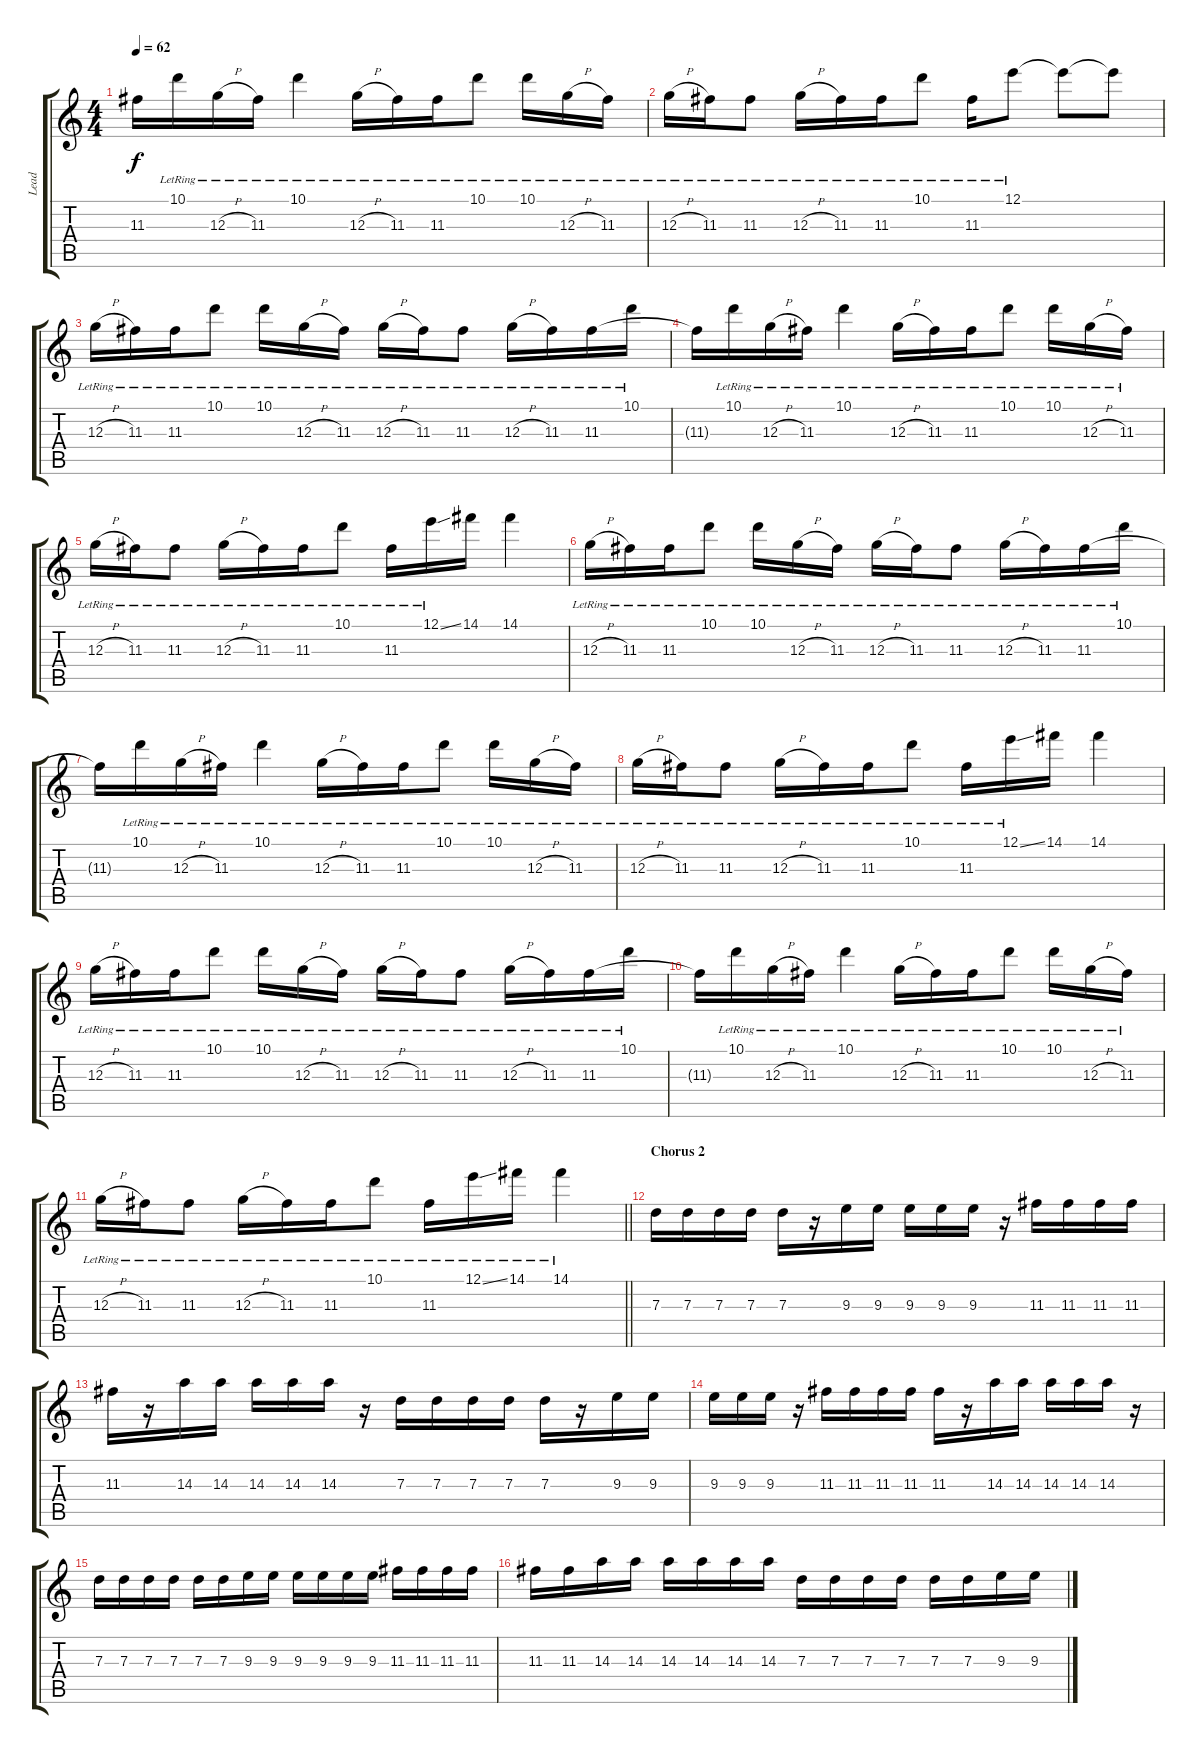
\track ("Lead" "Lead") {instrument electricguitarclean}
\staff {score tabs}
\tuning (E4 B3 G3 D3 A2 E2) {hide}
\ts (4 4)
\tempo 62
\clef g2
\ks c
11.3{t}.16{dy f} 10.1{lr}.16 12.3{h lr}.16 11.3{lr}.16 10.1{lr}.4 12.3{h lr}.16 11.3{lr}.16 11.3{lr}.16 10.1{lr}.8 10.1{lr}.16 12.3{h lr}.16 11.3{lr}.16 |
12.3{h lr}.16 11.3{lr}.16 11.3{lr}.8 12.3{h lr}.16 11.3{lr}.16 11.3{lr}.16 10.1{lr}.8 11.3{lr}.16 12.1{lr}.8 12.1{t}.8 12.1{t}.8 |
12.3{h lr}.16{instrument electricguitarclean} 11.3{lr}.16 11.3{lr}.16 10.1{lr}.8 10.1{lr}.16 12.3{h lr}.16 11.3{lr}.16 12.3{h lr}.16 11.3{lr}.16 11.3{lr}.8 12.3{h lr}.16 11.3{lr}.16 11.3{lr}.16 10.1{lr}.16 |
11.3{t}.16 10.1{lr}.16 12.3{h lr}.16 11.3{lr}.16 10.1{lr}.4 12.3{h lr}.16 11.3{lr}.16 11.3{lr}.16 10.1{lr}.8 10.1{lr}.16 12.3{h lr}.16 11.3{lr}.16 |
12.3{h lr}.16 11.3{lr}.16 11.3{lr}.8 12.3{h lr}.16 11.3{lr}.16 11.3{lr}.16 10.1{lr}.8 11.3{lr}.16 12.1{ss lr}.16 14.1.16 14.1.4 |
12.3{h lr}.16{instrument electricguitarclean} 11.3{lr}.16 11.3{lr}.16 10.1{lr}.8 10.1{lr}.16 12.3{h lr}.16 11.3{lr}.16 12.3{h lr}.16 11.3{lr}.16 11.3{lr}.8 12.3{h lr}.16 11.3{lr}.16 11.3{lr}.16 10.1{lr}.16 |
11.3{t}.16 10.1{lr}.16 12.3{h lr}.16 11.3{lr}.16 10.1{lr}.4 12.3{h lr}.16 11.3{lr}.16 11.3{lr}.16 10.1{lr}.8 10.1{lr}.16 12.3{h lr}.16 11.3{lr}.16 |
12.3{h lr}.16 11.3{lr}.16 11.3{lr}.8 12.3{h lr}.16 11.3{lr}.16 11.3{lr}.16 10.1{lr}.8 11.3{lr}.16 12.1{ss lr}.16 14.1.16 14.1.4 |
12.3{h lr}.16{instrument electricguitarclean} 11.3{lr}.16 11.3{lr}.16 10.1{lr}.8 10.1{lr}.16 12.3{h lr}.16 11.3{lr}.16 12.3{h lr}.16 11.3{lr}.16 11.3{lr}.8 12.3{h lr}.16 11.3{lr}.16 11.3{lr}.16 10.1{lr}.16 |
11.3{t}.16 10.1{lr}.16 12.3{h lr}.16 11.3{lr}.16 10.1{lr}.4 12.3{h lr}.16 11.3{lr}.16 11.3{lr}.16 10.1{lr}.8 10.1{lr}.16 12.3{h lr}.16 11.3{lr}.16 |
\barLineRight lightlight
12.3{h lr}.16 11.3{lr}.16 11.3{lr}.8 12.3{h lr}.16 11.3{lr}.16 11.3{lr}.16 10.1{lr}.8 11.3{lr}.16 12.1{ss lr}.16 14.1{lr}.16 14.1{lr}.4 |
\section ("" "Chorus 2")
7.3.16 7.3.16 7.3.16 7.3.16 7.3.16 r.16 9.3.16 9.3.16 9.3.16 9.3.16 9.3.16 r.16 11.3.16 11.3.16 11.3.16 11.3.16 |
11.3.16 r.16 14.3.16 14.3.16 14.3.16 14.3.16 14.3.16 r.16 7.3.16 7.3.16 7.3.16 7.3.16 7.3.16 r.16 9.3.16 9.3.16 |
9.3.16 9.3.16 9.3.16 r.16 11.3.16 11.3.16 11.3.16 11.3.16 11.3.16 r.16 14.3.16 14.3.16 14.3.16 14.3.16 14.3.16 r.16 |
7.3.16 7.3.16 7.3.16 7.3.16 7.3.16 7.3.16 9.3.16 9.3.16 9.3.16 9.3.16 9.3.16 9.3.16 11.3.16 11.3.16 11.3.16 11.3.16 |
11.3.16 11.3.16 14.3.16 14.3.16 14.3.16 14.3.16 14.3.16 14.3.16 7.3.16 7.3.16 7.3.16 7.3.16 7.3.16 7.3.16 9.3.16 9.3.16
